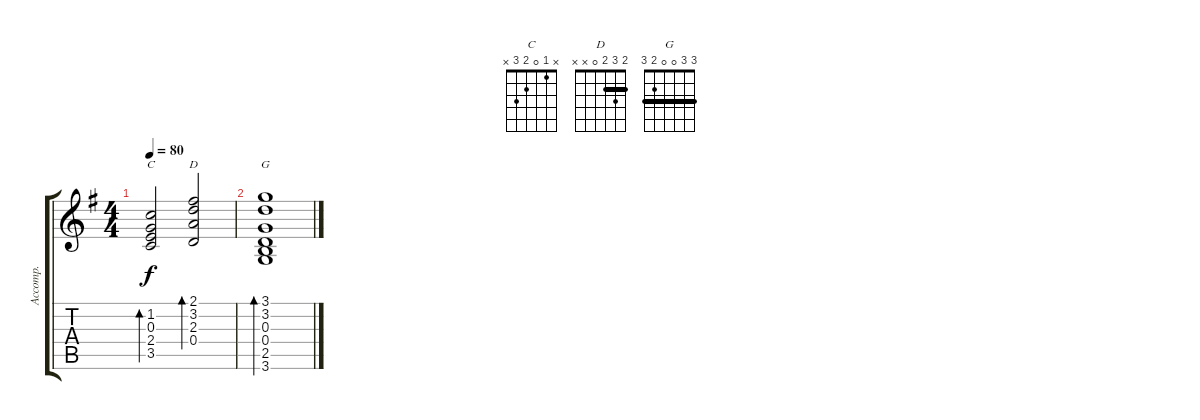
\track ("Accomp." "Accomp.") {instrument acousticguitarnylon}
\staff {score tabs}
\tuning (E4 B3 G3 D3 A2 E2) {hide}
\chord ("C" x 1 0 2 3 x)
\chord ("D" 2 3 2 0 x x) {barre 2}
\chord ("G" 3 3 0 0 2 3) {barre 3}
\ts (4 4)
\tempo 80
\clef g2
\ks g
(1.2 0.3 2.4 3.5).2{bd 120 ch "C" dy f} (2.1 3.2 2.3 0.4).2{bd 120 ch "D"} |
(3.1 3.2 0.3 0.4 2.5 3.6).1{bd 480 ch "G"}
